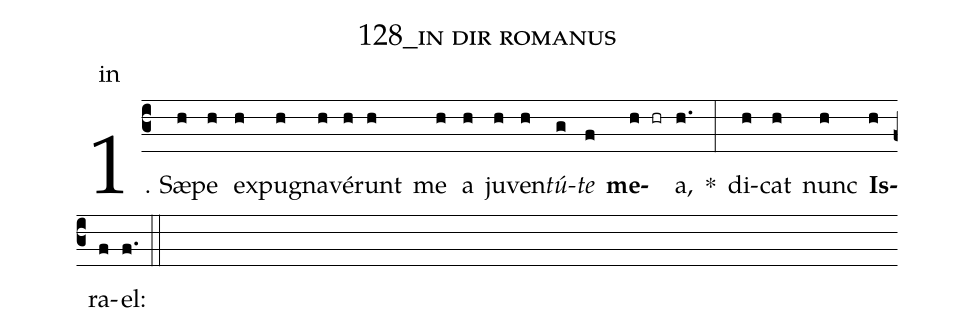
name: 128_in dir romanus;
annotation: in;
%%
(c3)1. Sæ(h)pe(h) ex(h)pu(h)gna(h)vé(h)runt(h) me(h) a(h) ju(h)ven(h)<i>tú(g)te</i>(f) <b>me</b>(h hr)a,(h.) *(:) di(h)cat(h) nunc(h) <b>Is</b>(h)ra(f)el:(f.) (::)


%E(h) u(h) o(h) u(h) a(h) e.(f.) (::)
